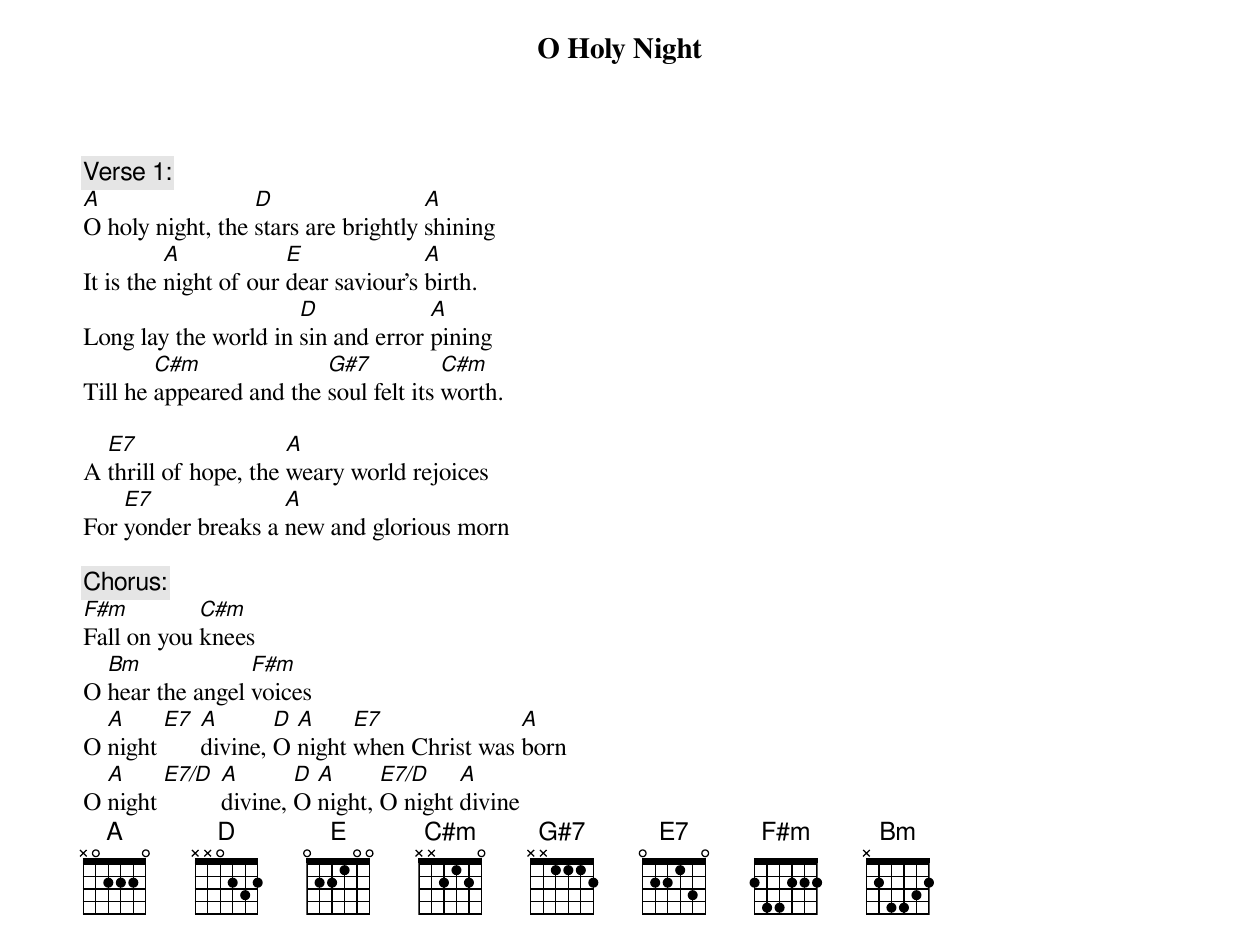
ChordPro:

{t:O Holy Night}

{c:Verse 1:}
[A]O holy night, the [D]stars are brightly [A]shining
It is the [A]night of our [E]dear saviour's [A]birth.
Long lay the world in [D]sin and error [A]pining
Till he [C#m]appeared and the [G#7]soul felt its [C#m]worth.

A [E7]thrill of hope, the [A]weary world rejoices
For [E7]yonder breaks a [A]new and glorious morn

{c:Chorus:}
[F#m]Fall on you [C#m]knees
O [Bm]hear the angel [F#m]voices
O [A]night [E7] [A]divine, [D]O [A]night [E7]when Christ was [A]born
O [A]night [E7/D] [A]divine, [D]O [A]night, [E7/D]O night [A]divine
